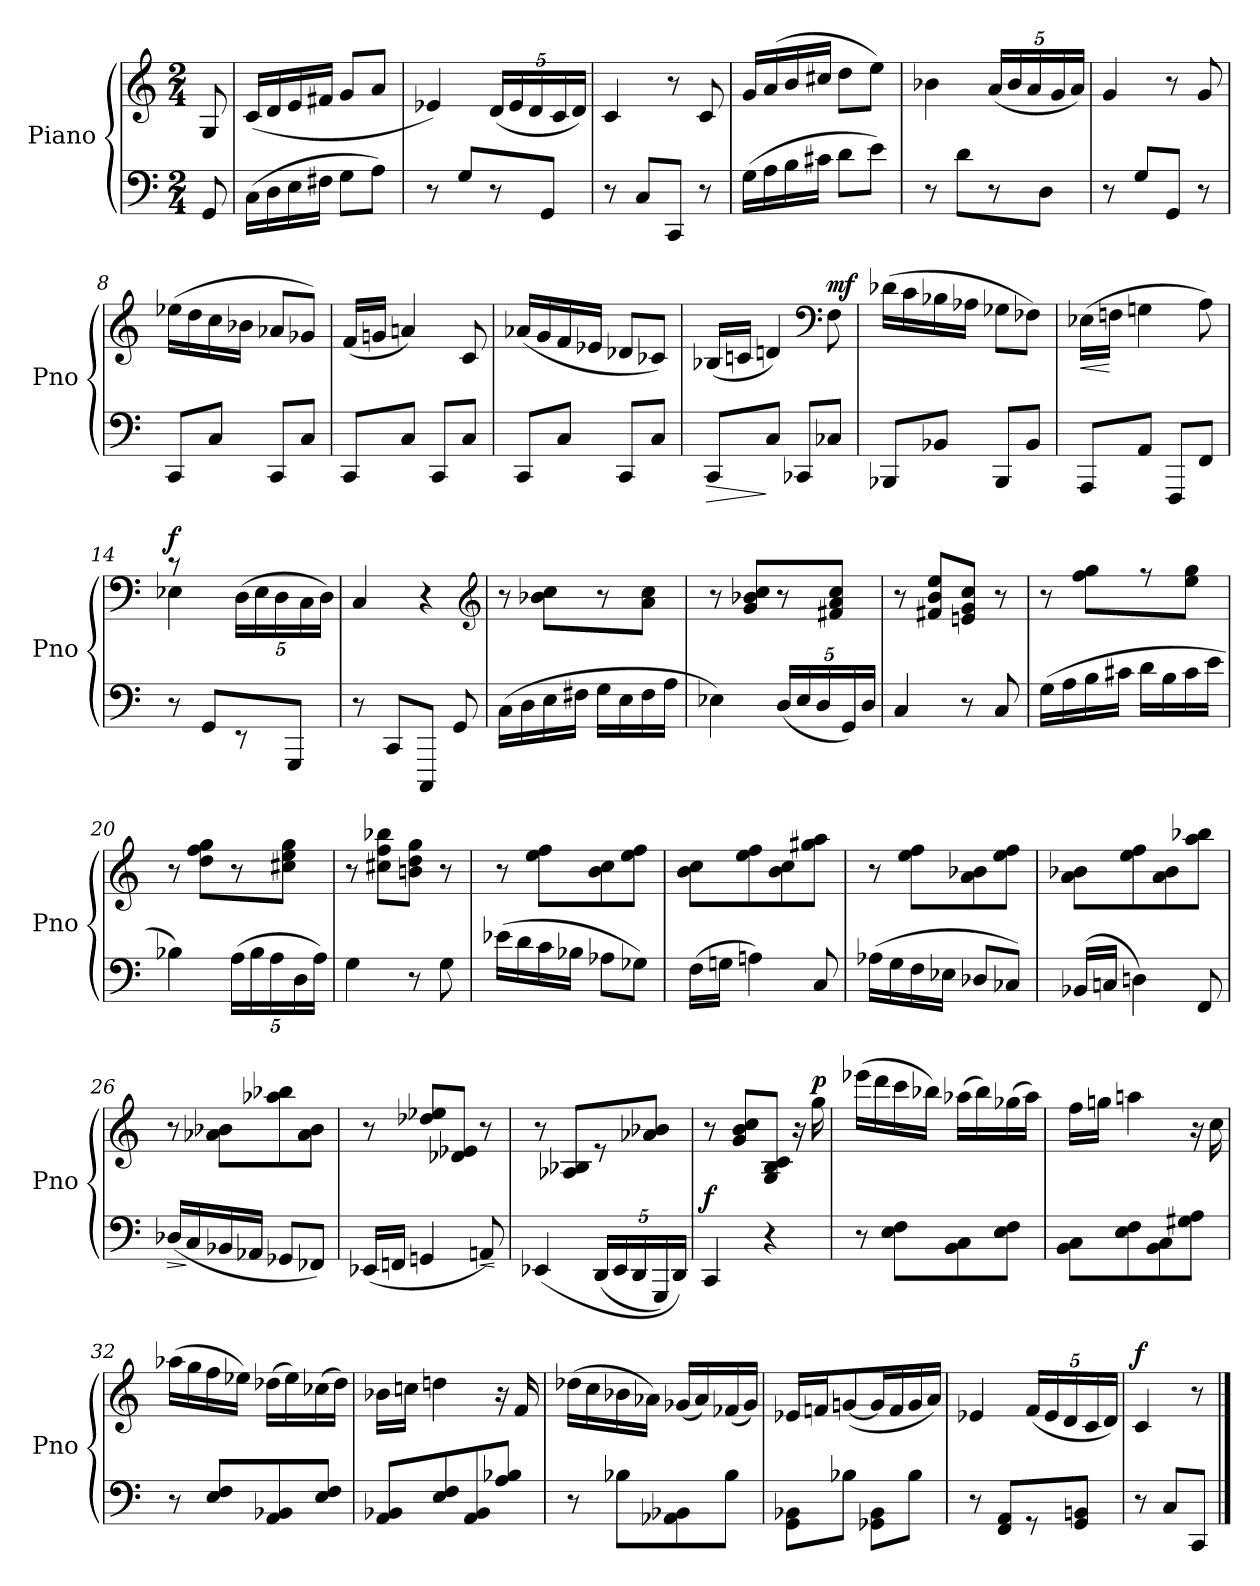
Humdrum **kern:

**kern	**dynam	**kern	**dynam
*part2	*part2	*part1	*part1
*staff2	*staff2	*staff1	*staff1
*I"Piano	*	*I"Piano	*
*I'Pno	*	*I'Pno	*
*clefF4	*	*clefG2	*
*M2/4	*	*M2/4	*
*MM94	*	*MM94	*
=1	=1	=1	=1
8GG/	.	8G/	.
=2	=2	=2	=2
(16C\LL	.	(16c/LL	.
16D\	.	16d/	.
16E\	.	16e/	.
16F#X\JJ	.	16f#X/JJ	.
8G\L	.	8g/L	.
8A\J)	.	8a/J	.
=3	=3	=3	=3
8r	.	4e-X/)	.
8G/L	.	.	.
8r	.	(20d/LL	.
.	.	20e-/	.
.	.	20d/	.
8GG/J	.	.	.
.	.	20c/	.
.	.	20d/JJ)	.
=4	=4	=4	=4
8r	.	4c/	.
8C/L	.	.	.
8CC/J	.	8r	.
8r	.	8c/	.
=5	=5	=5	=5
(16G\LL	.	16g/LL	.
16A\	.	(16a/	.
16B\	.	16b/	.
16c#X\JJ	.	16cc#X/JJ	.
8d\L	.	8dd\L	.
8e\J)	.	8ee\J)	.
!!LO:LB:g=z
=6	=6	=6	=6
8r	.	4b-X\	.
8d\L	.	.	.
8r	.	(20a/LL	.
.	.	20b-/	.
.	.	20a/	.
8D\J	.	.	.
.	.	20g/	.
.	.	20a/JJ)	.
=7	=7	=7	=7
8r	.	4g/	.
8G/L	.	.	.
8GG/J	.	8r	.
8r	.	8g/	.
=8	=8	=8	=8
8CC/L	.	(16ee-X\LL	.
.	.	16dd\	.
8C/J	.	16cc\	.
.	.	16b-X\JJ	.
8CC/L	.	8a-X/L	.
8C/J	.	8g-X/J)	.
=9	=9	=9	=9
8CC/L	.	(16f/LL	.
.	.	16gn/JJ	.
8C/J	.	4an/)	.
8CC/L	.	.	.
8C/J	.	8c/	.
!!LO:LB:g=z
=10	=10	=10	=10
8CC/L	.	(16a-X/LL	.
.	.	16g/	.
8C/J	.	16f/	.
.	.	16e-X/JJ	.
8CC/L	.	8d-X/L	.
8C/J	.	8c-X/J)	.
=11	=11	=11	=11
!	!LO:HP:b	!	!
8CC/L	>	(16B-X/LL	.
.	.	16cn/JJ	.
8C/J	]	4dn/)	.
8CC-X/L	.	.	.
*	*	*clefF4	*
!	!	!	!LO:DY:a
8C-X/J	.	8F\	mf
=12	=12	=12	=12
8BBB-X/L	.	(16d-X\LL	.
.	.	16c\	.
8BB-X/J	.	16B-X\	.
.	.	16A-X\JJ	.
8BBB-/L	.	8G-X\L	.
8BB-/J	.	8F-X\J)	.
=13	=13	=13	=13
!	!	!	!LO:HP:b
8AAA/L	.	(16E-X\LL	<
.	.	16Fn\JJ	[
8AA/J	.	4Gn\	.
8FFF/L	.	.	.
8FF/J	.	8A\)	.
!!LO:LB:g=z
=14	=14	=14	=14
*	*	*^	*
!	!	!	!	!LO:DY:a
8r	.	8r	4E-X\	f
8GG/L	.	4.ryy	.	.
8r	.	.	(20D\LL	.
.	.	.	20E-\	.
.	.	.	20D\	.
8GGG/J	.	.	.	.
.	.	.	20C\	.
.	.	.	20D\JJ)	.
*	*	*v	*v	*
=15	=15	=15	=15
8r	.	4C/	.
8CC/L	.	.	.
8CCC/J	.	4r	.
8GG/	.	.	.
*	*	*clefG2	*
=16	=16	=16	=16
(16C\LL	.	8r	.
16D\	.	.	.
16E\	.	8b-X\ 8cc\L	.
16F#X\JJ	.	.	.
16G\LL	.	8r	.
16E\	.	.	.
16F#\	.	8a\ 8cc\J	.
16A\JJ	.	.	.
=17	=17	=17	=17
4E-X\)	.	8r	.
.	.	8g/ 8b-X/ 8cc/L	.
(20D/LL	.	8r	.
20E-/	.	.	.
20D/	.	.	.
.	.	8f#X/ 8a/ 8cc/J	.
20GG/)	.	.	.
20D/JJ	.	.	.
!!LO:LB:g=z
=18	=18	=18	=18
4C/	.	8r	.
.	.	8f#X/ 8b/ 8ee/L	.
8r	.	8en/ 8g/ 8cc/J	.
8C/	.	8r	.
=19	=19	=19	=19
(16G\LL	.	8r	.
16A\	.	.	.
16B\	.	8ff\ 8gg\L	.
16c#X\JJ	.	.	.
16d\LL	.	8r	.
16B\	.	.	.
16c#\	.	8ee\ 8gg\J	.
16e\JJ	.	.	.
=20	=20	=20	=20
4B-X\)	.	8r	.
.	.	8dd\ 8ff\ 8gg\L	.
(20A\LL	.	8r	.
20B-\	.	.	.
20A\	.	.	.
.	.	8cc#X\ 8ee\ 8gg\J	.
20D\	.	.	.
20A\JJ)	.	.	.
=21	=21	=21	=21
4G\	.	8r	.
.	.	8cc#X\ 8ff\ 8bb-X\L	.
8r	.	8bn\ 8dd\ 8gg\J	.
8G\	.	8r	.
!!LO:LB:g=z
=22	=22	=22	=22
(16e-X\LL	.	8r	.
16d\	.	.	.
16c\	.	8ee\ 8ff\L	.
16B-X\JJ	.	.	.
8A-X\L	.	8b\ 8cc\	.
8G-X\J)	.	8ee\ 8ff\J	.
=23	=23	=23	=23
(16F\LL	.	8b\ 8cc\L	.
16Gn\JJ	.	.	.
4An\)	.	8ee\ 8ff\	.
.	.	8b\ 8cc\	.
8C/	.	8gg#X\ 8aa\J	.
=24	=24	=24	=24
(16A-X\LL	.	8r	.
16G\	.	.	.
16F\	.	8ee\ 8ff\L	.
16E-X\JJ	.	.	.
8D-X/L	.	8a\ 8b-X\	.
8C-X/J)	.	8ee\ 8ff\J	.
=25	=25	=25	=25
(16BB-X/LL	.	8a\ 8b-X\L	.
16Cn/JJ	.	.	.
4Dn\)	.	8ee\ 8ff\	.
.	.	8a\ 8b-\	.
8FF/	.	8aa\ 8bb-X\J	.
!!LO:LB:g=z
=26	=26	=26	=26
!	!LO:HP:b	!	!
(16D-X/LL	>	8r	.
16C/	]	.	.
16BB-X/	.	8a-X\ 8b-X\L	.
16AA-X/JJ	.	.	.
8GG-X/L	.	8aa-X\ 8bb-X\	.
8FF-X/J)	.	8a-\ 8b-\J	.
=27	=27	=27	=27
(16EE-X/LL	.	8r	.
16FFn/JJ	.	.	.
4GGn/	.	8dd-X/ 8ee-X/L	.
.	.	8d-X/ 8e-X/J	.
!	!LO:HP:b	!	!
8AAn/)	<	8r	.
.	[	.	.
=28	=28	=28	=28
(4EE-X/	.	8r	.
.	.	8A-X/ 8B-X/L	.
(20DD/LL	.	8r	.
20EE-/	.	.	.
20DD/	.	.	.
.	.	8a-X/ 8b-X/J	.
20GGG/)	.	.	.
20DD/JJ)	.	.	.
=29	=29	=29	=29
!	!LO:DY:a	!	!
4CC/	f	8r	.
.	.	8g/ 8b/ 8cc/L	.
4r	.	8G/ 8B/ 8c/J	.
.	.	16r	.
!	!	!	!LO:DY:a
.	.	16gg\	p
!!LO:LB:g=z
=30	=30	=30	=30
8r	.	(16eee-X\LL	.
.	.	16ddd\	.
8E\ 8F\L	.	16ccc\	.
.	.	16bb-X\JJ)	.
8BB\ 8C\	.	(16aa-X\LL	.
.	.	16bb-\)	.
8E\ 8F\J	.	(16gg-X\	.
.	.	16aa-\JJ)	.
=31	=31	=31	=31
8BB\ 8C\L	.	16ff\LL	.
.	.	16ggn\JJ	.
8E\ 8F\	.	4aan\	.
8BB\ 8C\	.	.	.
8G#X\ 8A\J	.	16r	.
.	.	16cc\	.
=32	=32	=32	=32
8r	.	(16aa-X\LL	.
.	.	16gg\	.
8E/ 8F/L	.	16ff\	.
.	.	16ee-X\JJ)	.
8AA/ 8BB-X/	.	(16dd-X\LL	.
.	.	16ee-\)	.
8E/ 8F/J	.	(16cc-X\	.
.	.	16dd-\JJ)	.
=33	=33	=33	=33
8AA/ 8BB-X/L	.	16b-X\LL	.
.	.	16ccn\JJ	.
8E/ 8F/	.	4ddn\	.
8AA/ 8BB-/	.	.	.
8A/ 8B-X/J	.	16r	.
.	.	16f/	.
!!LO:LB:g=z
=34	=34	=34	=34
8r	.	(16dd-X\LL	.
.	.	16cc\	.
8B-X\L	.	16b-X\	.
.	.	16a-X\JJ)	.
8AA-X\ 8BB-X\	.	(16g-X/LL	.
.	.	16a-/)	.
8B-\J	.	(16f-X/	.
.	.	16g-/JJ)	.
=35	=35	=35	=35
8GG\ 8BB-X\L	.	16e-X/LL	.
.	.	16fn/JJ	.
8B-X\J	.	([8gn/L	.
8GG-X\ 8BB-\L	.	16g/]	.
.	.	16f/	.
8B-\J	.	16g/	.
.	.	16a/JJ)	.
=36	=36	=36	=36
8r	.	4e-X/	.
8FF/ 8AA/L	.	.	.
8r	.	(20f/LL	.
.	.	20e-/	.
.	.	20d/	.
8GG/ 8BBn/J	.	.	.
.	.	20c/	.
.	.	20d/JJ)	.
=37	=37	=37	=37
!	!	!	!LO:DY:a
8r	.	4c/	f
8C/L	.	.	.
8CC/J	.	8r	.
==	==	==	==
*-	*-	*-	*-
